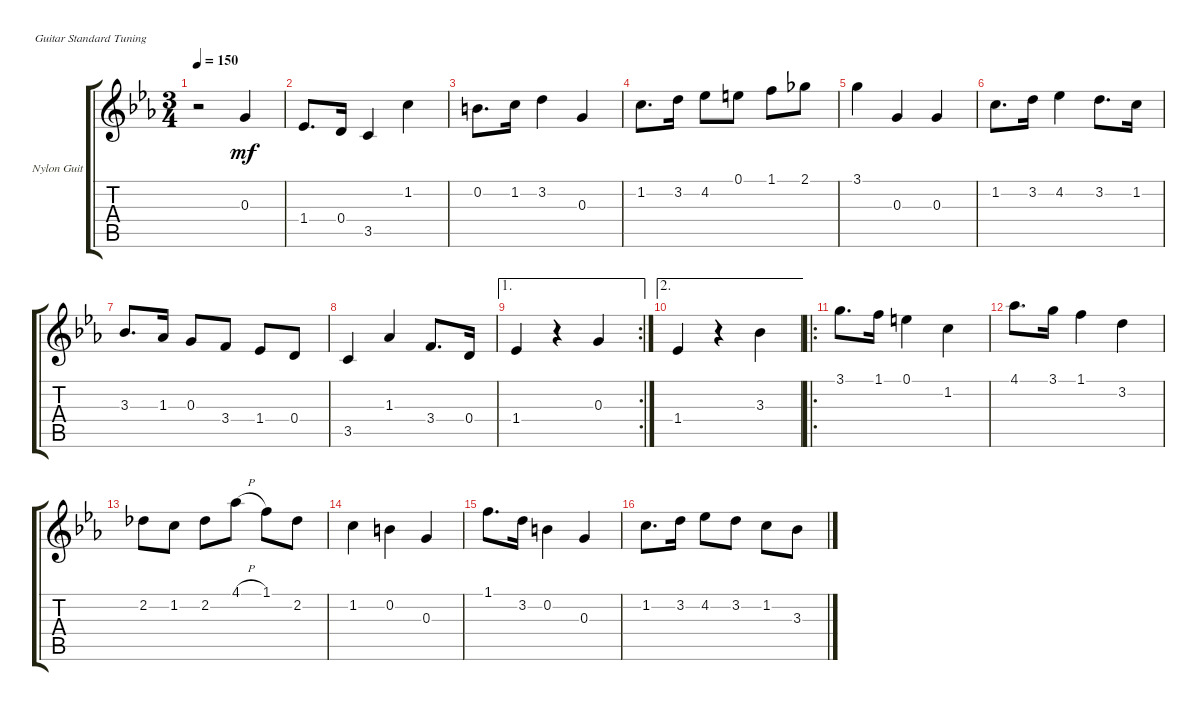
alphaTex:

\defaultSystemsLayout 4
\bracketExtendMode groupsimilarinstruments
\firstSystemTrackNameOrientation horizontal
\otherSystemsTrackNameOrientation horizontal
\track ("Nylon Guitar" "Nylon Guit") {instrument acousticguitarsteel}
\staff {score tabs}
\tuning (E4 B3 G3 D3 A2 E2)
\ts (3 4)
\tempo 150
\clef g2
\ks cminor
r.2{dy mf instrument acousticguitarsteel} 0.3.4 |
1.4.8{d} 0.4.16 3.5.4 1.2.4 |
0.2.8{d} 1.2.16 3.2.4 0.3.4 |
1.2.8{d} 3.2.16 4.2.8 0.1.8 1.1.8 2.1.8 |
3.1.4 0.3.4 0.3.4 |
1.2.8{d} 3.2.16 4.2.4 3.2.8{d} 1.2.16 |
3.3.8{d} 1.3.16 0.3.8 3.4.8 1.4.8 0.4.8 |
3.5.4 1.3.4 3.4.8{d} 0.4.16 |
\ae 1
\rc 2
1.4.4 r.4 0.3.4 |
\ae 2
1.4.4 r.4 3.3.4 |
\ro
3.1.8{d} 1.1.16 0.1.4 1.2.4 |
4.1.8{d} 3.1.16 1.1.4 3.2.4 |
2.2.8 1.2.8 2.2.8 4.1{h}.8 1.1.8 2.2.8 |
1.2.4 0.2.4 0.3.4 |
1.1.8{d} 3.2.16 0.2.4 0.3.4 |
1.2.8{d} 3.2.16 4.2.8 3.2.8 1.2.8 3.3.8
